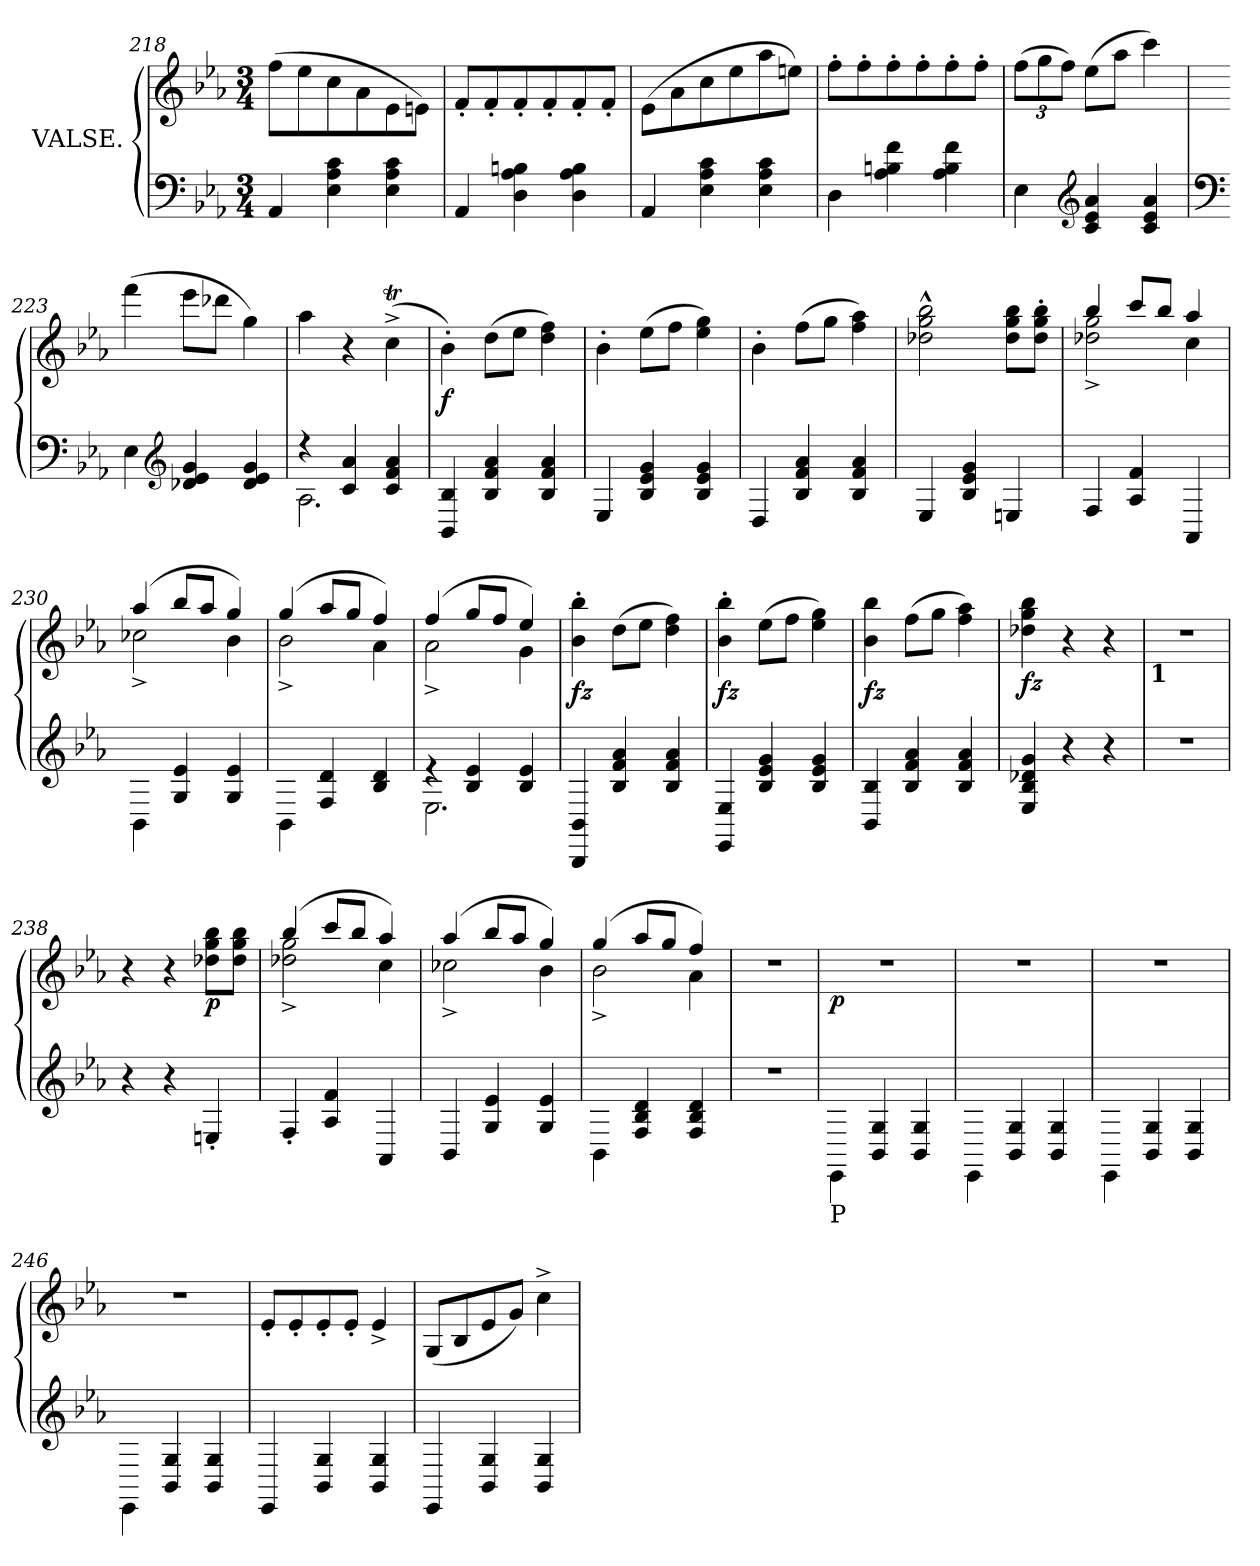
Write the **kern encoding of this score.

**kern	**kern	**dynam
*part1	*part1	*part1
*staff2	*staff1	*staff1/2
*I"VALSE.	*	*
*clefF4	*clefG2	*
*k[b-e-a-]	*k[b-e-a-]	*
*M3/4	*M3/4	*
=218	=218	=218
4AA-/	(>8ff\L	.
.	8ee-\	.
4E-\ 4A-\ 4c\	8cc\	.
.	8a-\	.
4E-\ 4A-\ 4c\	8e-\	.
.	8en\J)	.
=219	=219	=219
4AA-/	8f'/L	.
.	8f'/	.
4D\ 4A-\ 4Bn\	8f'/	.
.	8f'/	.
4D\ 4A-\ 4B\	8f'/	.
.	8f'/J	.
!!LO:LB:g=z
=220	=220	=220
4AA-/	(>8e-\L	.
.	8a-\	.
4E-\ 4A-\ 4c\	8cc\	.
.	8ee-\	.
4E-\ 4A-\ 4c\	8aa-\	.
.	8een\J)	.
=221	=221	=221
4D\	8ff'\L	.
.	8ff'\	.
4A-\ 4Bn\ 4f\	8ff'\	.
.	8ff'\	.
4A-\ 4B\ 4f\	8ff'\	.
.	8ff'\J	.
=222	=222	=222
*	*Xbrackettup	*
4E-\	(>12ff\L	.
.	12gg\	.
.	12ff\J)	.
*clefG2	*	*
4c/ 4e-/ 4a-/	(>8ee-\L	.
.	8aa-\J	.
4c/ 4e-/ 4a-/	4ccc\)	.
=223	=223	=223
*clefF4	*	*
4E-\	(>4fff\	.
*clefG2	*	*
4d-X/ 4e-/ 4g/	8eee-\L	.
.	8ddd-X\J	.
4d-/ 4e-/ 4g/	4gg\)	.
=224	=224	=224
*^	*	*
4r	2.A-\	4aa-\	.
4c/ 4a-/	.	4r	.
4c/ 4f/ 4a-/	.	(>4ccT^\	.
*v	*v	*	*
=225	=225	=225
!	!	!LO:DY:b
4BB-/ 4B-/	4b-'\)	f
4B-/ 4f/ 4a-/	(>8dd\L	.
.	8ee-\J	.
4B-/ 4f/ 4a-/	4dd\ 4ff\)	.
=226	=226	=226
4E-/	4b-'\	.
4B-/ 4e-/ 4g/	(>8ee-\L	.
.	8ff\J	.
4B-/ 4e-/ 4g/	4ee-\ 4gg\)	.
!!LO:LB:g=z
=227	=227	=227
4D/	4b-'\	.
4B-/ 4f/ 4a-/	(>8ff\L	.
.	8gg\J	.
4B-/ 4f/ 4a-/	4ff\ 4aa-\)	.
=228	=228	=228
4E-/	2dd-X\^^ 2gg\^^ 2bb-\^^	.
4B-/ 4e-/ 4g/	.	.
4En/	8dd-\ 8gg\ 8bb-\L	.
.	8dd-\' 8gg\' 8bb-\'J	.
=229	=229	=229
*	*^	*
4F/	4bb-/	2dd-X\^ 2gg\^	.
4A-/ 4f/	8ccc/L	.	.
.	8bb-/J	.	.
4AA-/	4aa-/	4cc\	.
=230	=230	=230	=230
4BB-\	(>4aa-/	2cc-X^\	.
4G/ 4e-/	8bb-/L	.	.
.	8aa-/J	.	.
4G/ 4e-/	4gg/)	4b-\	.
=231	=231	=231	=231
4BB-\	(>4gg/	2b-^\	.
4F/ 4d/	8aa-/L	.	.
.	8gg/J	.	.
4B-/ 4d/	4ff/)	4a-\	.
=232	=232	=232	=232
*^	*	*	*
4re	2.E-\	(>4ff/	2a-^\	.
4B-/ 4e-/	.	8gg/L	.	.
.	.	8ff/J	.	.
4B-/ 4e-/	.	4ee-/)	4g\	.
*v	*v	*	*	*
=233	=233	=233	=233
!	!	!	!LO:DY:b
*	*v	*v	*
4BBB-/ 4BB-/	4b-\' 4bb-\'	fz
4B-/ 4f/ 4a-/	(>8dd\L	.
.	8ee-\J	.
4B-/ 4f/ 4a-/	4dd\ 4ff\)	.
=234	=234	=234
!	!	!LO:DY:b
4EE-/ 4E-/	4b-\' 4bb-\'	fz
4B-/ 4e-/ 4g/	(>8ee-\L	.
.	8ff\J	.
4B-/ 4e-/ 4g/	4ee-\ 4gg\)	.
!!LO:LB:g=z
=235	=235	=235
!	!	!LO:DY:b
4BB-/ 4B-/	4b-\ 4bb-\	fz
4B-/ 4f/ 4a-/	(>8ff\L	.
.	8gg\J	.
4B-/ 4f/ 4a-/	4ff\ 4aa-\)	.
=236	=236	=236
!	!	!LO:DY:b
4E-/ 4B-/ 4d-X/ 4g/	4dd-X\ 4gg\ 4bb-\	fz
4r	4r	.
4r	4r	.
=237	=237	=237
!	!LO:TX:b:B:t=1	!
2.r	2.r	.
=238	=238	=238
4r	4r	.
4r	4r	.
!	!	!LO:DY:b
4En'/	8dd-X\ 8gg\ 8bb-\L	p
.	8dd-\ 8gg\ 8bb-\J	.
=239	=239	=239
*	*^	*
4F'/	(>4bb-/	2dd-X\^ 2gg\^	.
4A-/ 4f/	8ccc/L	.	.
.	8bb-/J	.	.
4AA-/	4aa-/)	4cc\	.
=240	=240	=240	=240
4BB-/	(>4aa-/	2cc-X^\	.
4G/ 4e-/	8bb-/L	.	.
.	8aa-/J	.	.
4G/ 4e-/	4gg/)	4b-\	.
=241	=241	=241	=241
4BB-\	(>4gg/	2b-^\	.
4F/ 4B-/ 4d/	8aa-/L	.	.
.	8gg/J	.	.
4F/ 4B-/ 4d/	4ff/)	4a-\	.
=242	=242	=242	=242
!	!LO:TX:b:B:t=1	!	!
*	*v	*v	*
2.r	2.r	.
=243	=243	=243
!LO:TX:b:t=P	!	!
!	!	!LO:DY:b
4EE-\	2.rdd	p
4BB-/ 4G/	.	.
4BB-/ 4G/	.	.
=244	=244	=244
4EE-\	2.rdd	.
4BB-/ 4G/	.	.
4BB-/ 4G/	.	.
!!LO:LB:g=z
=245	=245	=245
4EE-\	2.rdd	.
4BB-/ 4G/	.	.
4BB-/ 4G/	.	.
=246	=246	=246
4EE-\	2.rdd	.
4BB-/ 4G/	.	.
4BB-/ 4G/	.	.
=247	=247	=247
4EE-/	8e-'/L	.
.	8e-'/	.
4BB-/ 4G/	8e-'/	.
.	8e-'/J	.
4BB-/ 4G/	4e-^/	.
=248	=248	=248
4EE-/	(<8G/L	.
.	8B-/	.
4BB-/ 4G/	8e-/	.
.	8g/J)	.
4BB-/ 4G/	4cc^\	.
=	=	=
*-	*-	*-
